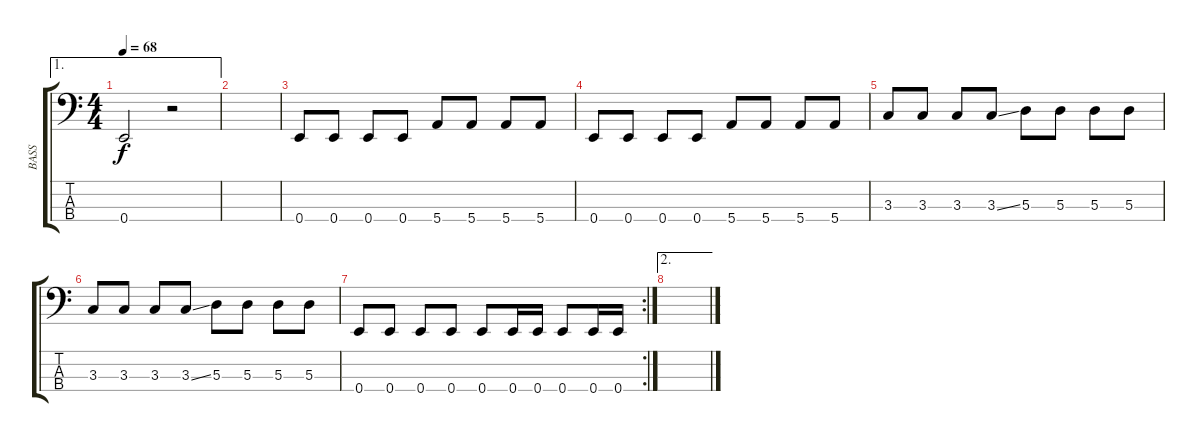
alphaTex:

\track ("BASS" "BASS") {instrument electricbassfinger}
\staff {score tabs}
\tuning (G2 D2 A1 E1) {hide}
\ae 1
\ts (4 4)
\tempo 68
\clef f4
\ks c
0.4{t}.2{dy f} r.2 |
|
0.4.8 0.4.8 0.4.8 0.4.8 5.4.8 5.4.8 5.4.8 5.4.8 |
0.4.8 0.4.8 0.4.8 0.4.8 5.4.8 5.4.8 5.4.8 5.4.8 |
3.3.8 3.3.8 3.3.8 3.3{ss}.8 5.3.8 5.3.8 5.3.8 5.3.8 |
3.3.8 3.3.8 3.3.8 3.3{ss}.8 5.3.8 5.3.8 5.3.8 5.3.8 |
\rc 2
0.4.8 0.4.8 0.4.8 0.4.8 0.4.8 0.4.16 0.4.16 0.4.8 0.4.16 0.4.16 |
\ae 2
